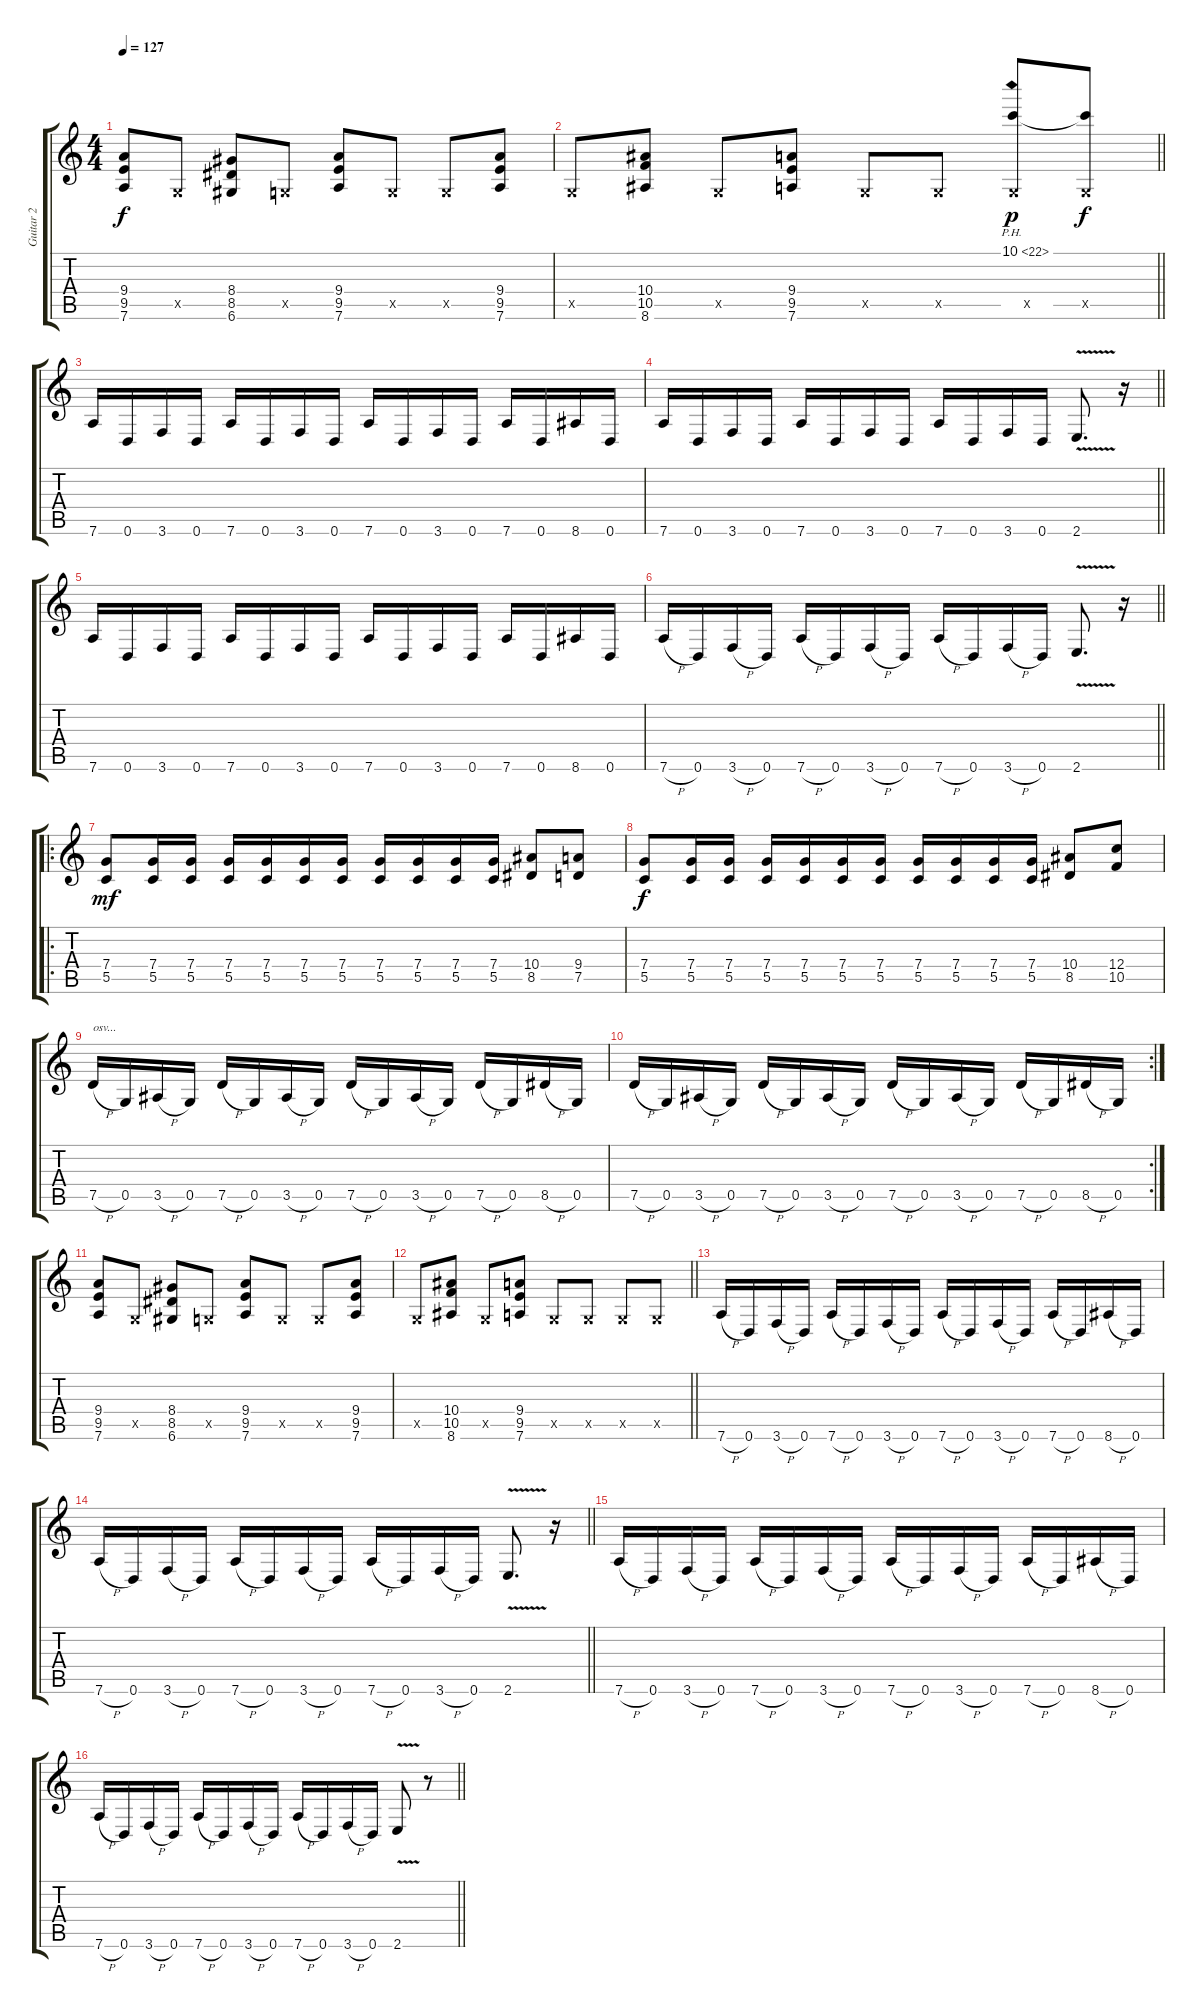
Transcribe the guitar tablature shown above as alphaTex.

\track ("Guitar 2" "Guitar 2") {instrument distortionguitar}
\staff {score tabs}
\tuning (D4 A3 F3 C3 G2 D2) {hide}
\ts (4 4)
\tempo 127
\clef g2
\ks c
(9.4 9.5 7.6).8{dy f} 0.5{x}.8 (8.4 8.5 6.6).8 0.5{x}.8 (9.4 9.5 7.6).8 0.5{x}.8 0.5{x}.8 (9.4 9.5 7.6).8 |
\barLineRight lightlight
0.5{x}.8 (10.4 10.5 8.6).8 0.5{x}.8 (9.4 9.5 7.6).8 0.5{x}.8 0.5{x}.8 (10.1{ph 12} 0.5{x}).8{dy p} (10.1{t} 0.5{x}).8{dy f} |
7.6.16 0.6.16 3.6.16 0.6.16 7.6.16 0.6.16 3.6.16 0.6.16 7.6.16 0.6.16 3.6.16 0.6.16 7.6.16 0.6.16 8.6.16 0.6.16 |
\barLineRight lightlight
7.6.16 0.6.16 3.6.16 0.6.16 7.6.16 0.6.16 3.6.16 0.6.16 7.6.16 0.6.16 3.6.16 0.6.16 2.6{v}.8{d} r.16 |
7.6.16 0.6.16 3.6.16 0.6.16 7.6.16 0.6.16 3.6.16 0.6.16 7.6.16 0.6.16 3.6.16 0.6.16 7.6.16 0.6.16 8.6.16 0.6.16 |
\barLineRight lightlight
7.6{h}.16 0.6.16 3.6{h}.16 0.6.16 7.6{h}.16 0.6.16 3.6{h}.16 0.6.16 7.6{h}.16 0.6.16 3.6{h}.16 0.6.16 2.6{v}.8{d} r.16 |
\ro
(7.4 5.5).8{dy mf} (7.4 5.5).16 (7.4 5.5).16 (7.4 5.5).16 (7.4 5.5).16 (7.4 5.5).16 (7.4 5.5).16 (7.4 5.5).16 (7.4 5.5).16 (7.4 5.5).16 (7.4 5.5).16 (10.4 8.5).8 (9.4 7.5).8 |
(7.4 5.5).8{dy f} (7.4 5.5).16 (7.4 5.5).16 (7.4 5.5).16 (7.4 5.5).16 (7.4 5.5).16 (7.4 5.5).16 (7.4 5.5).16 (7.4 5.5).16 (7.4 5.5).16 (7.4 5.5).16 (10.4 8.5).8 (12.4 10.5).8 |
7.5{h}.16{txt "osv..."} 0.5.16 3.5{h}.16 0.5.16 7.5{h}.16 0.5.16 3.5{h}.16 0.5.16 7.5{h}.16 0.5.16 3.5{h}.16 0.5.16 7.5{h}.16 0.5.16 8.5{h}.16 0.5.16 |
\rc 2
7.5{h}.16 0.5.16 3.5{h}.16 0.5.16 7.5{h}.16 0.5.16 3.5{h}.16 0.5.16 7.5{h}.16 0.5.16 3.5{h}.16 0.5.16 7.5{h}.16 0.5.16 8.5{h}.16 0.5.16 |
(9.4 9.5 7.6).8 0.5{x}.8 (8.4 8.5 6.6).8 0.5{x}.8 (9.4 9.5 7.6).8 0.5{x}.8 0.5{x}.8 (9.4 9.5 7.6).8 |
\barLineRight lightlight
0.5{x}.8 (10.4 10.5 8.6).8 0.5{x}.8 (9.4 9.5 7.6).8 0.5{x}.8 0.5{x}.8 0.5{x}.8 0.5{x}.8 |
7.6{h}.16 0.6.16 3.6{h}.16 0.6.16 7.6{h}.16 0.6.16 3.6{h}.16 0.6.16 7.6{h}.16 0.6.16 3.6{h}.16 0.6.16 7.6{h}.16 0.6.16 8.6{h}.16 0.6.16 |
\barLineRight lightlight
7.6{h}.16 0.6.16 3.6{h}.16 0.6.16 7.6{h}.16 0.6.16 3.6{h}.16 0.6.16 7.6{h}.16 0.6.16 3.6{h}.16 0.6.16 2.6{v}.8{d} r.16 |
7.6{h}.16 0.6.16 3.6{h}.16 0.6.16 7.6{h}.16 0.6.16 3.6{h}.16 0.6.16 7.6{h}.16 0.6.16 3.6{h}.16 0.6.16 7.6{h}.16 0.6.16 8.6{h}.16 0.6.16 |
\barLineRight lightlight
7.6{h}.16 0.6.16 3.6{h}.16 0.6.16 7.6{h}.16 0.6.16 3.6{h}.16 0.6.16 7.6{h}.16 0.6.16 3.6{h}.16 0.6.16 2.6{v}.8 r.8
